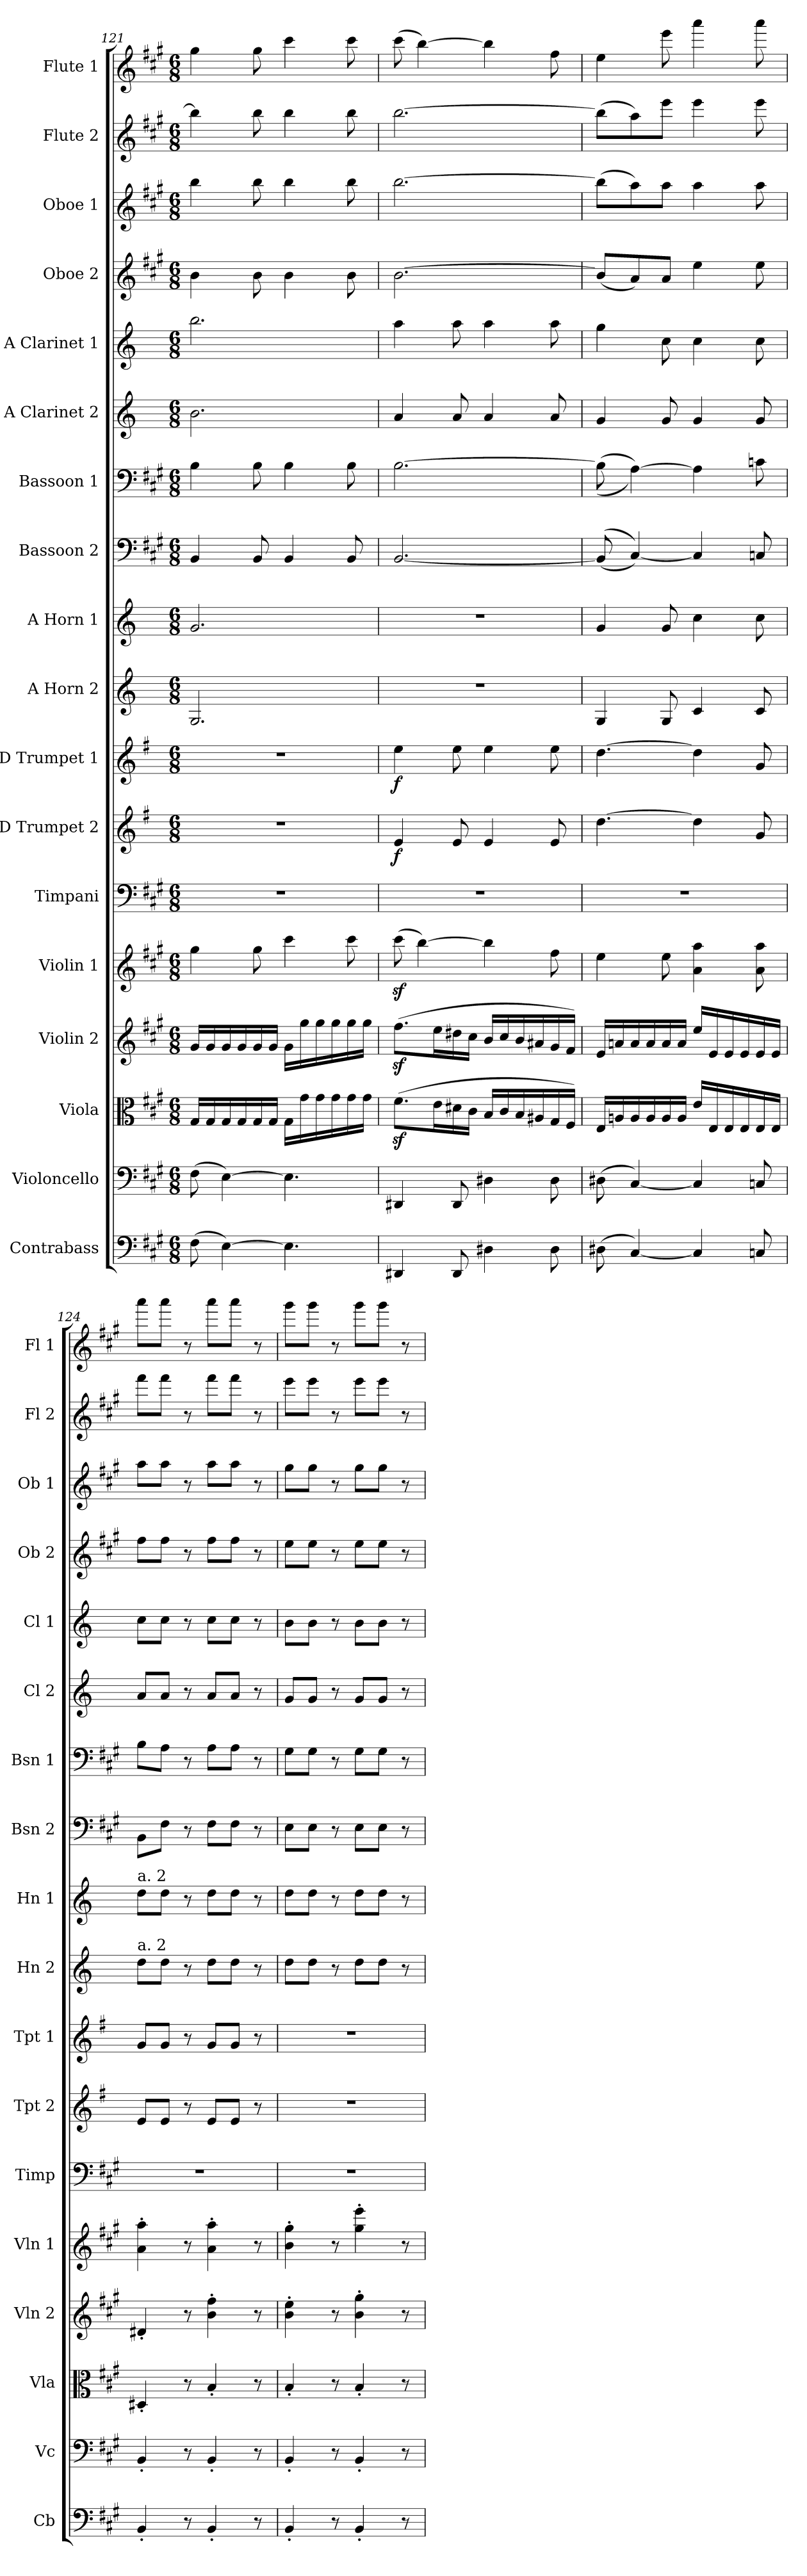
**kern	**kern	**kern	**kern	**kern	**kern	**kern	**dynam	**kern	**dynam	**kern	**kern	**kern	**kern	**kern	**kern	**kern	**kern	**kern	**kern
*part18	*part17	*part16	*part15	*part14	*part13	*part12	*part12	*part11	*part11	*part10	*part9	*part8	*part7	*part6	*part5	*part4	*part3	*part2	*part1
*staff18	*staff17	*staff16	*staff15	*staff14	*staff13	*staff12	*staff12	*staff11	*staff11	*staff10	*staff9	*staff8	*staff7	*staff6	*staff5	*staff4	*staff3	*staff2	*staff1
*I"Contrabass	*I"Violoncello	*I"Viola	*I"Violin 2	*I"Violin 1	*I"Timpani	*I"D Trumpet 2	*	*I"D Trumpet 1	*	*I"A Horn 2	*I"A Horn 1	*I"Bassoon 2	*I"Bassoon 1	*I"A Clarinet 2	*I"A Clarinet 1	*I"Oboe 2	*I"Oboe 1	*I"Flute 2	*I"Flute 1
*I'Cb	*I'Vc	*I'Vla	*I'Vln 2	*I'Vln 1	*I'Timp	*I'Tpt 2	*	*I'Tpt 1	*	*I'Hn 2	*I'Hn 1	*I'Bsn 2	*I'Bsn 1	*I'Cl 2	*I'Cl 1	*I'Ob 2	*I'Ob 1	*I'Fl 2	*I'Fl 1
*clefF4	*clefF4	*clefC3	*clefG2	*clefG2	*clefF4	*clefG2	*	*clefG2	*	*clefG2	*clefG2	*clefF4	*clefF4	*clefG2	*clefG2	*clefG2	*clefG2	*clefG2	*clefG2
*ITrd7c12	*	*	*	*	*	*ITrd-1c-2	*	*ITrd-1c-2	*	*ITrd2c3	*ITrd2c3	*	*	*ITrd2c3	*ITrd2c3	*	*	*	*
*k[f#c#g#]	*k[f#c#g#]	*k[f#c#g#]	*k[f#c#g#]	*k[f#c#g#]	*k[f#c#g#]	*k[f#c#g#]	*	*k[f#c#g#]	*	*k[f#c#g#]	*k[f#c#g#]	*k[f#c#g#]	*k[f#c#g#]	*k[f#c#g#]	*k[f#c#g#]	*k[f#c#g#]	*k[f#c#g#]	*k[f#c#g#]	*k[f#c#g#]
*M6/8	*M6/8	*M6/8	*M6/8	*M6/8	*M6/8	*M6/8	*	*M6/8	*	*M6/8	*M6/8	*M6/8	*M6/8	*M6/8	*M6/8	*M6/8	*M6/8	*M6/8	*M6/8
=121	=121	=121	=121	=121	=121	=121	=121	=121	=121	=121	=121	=121	=121	=121	=121	=121	=121	=121	=121
(8FF#\	(8F#\	16G#/LL	16g#/LL	4gg#\	2.r	2.r	.	2.r	.	2.E/	2.e/	4BB/	4B\	2.g#\	2.gg#\	4b\	4bb\	4bb\]	4gg#\
.	.	16G#/	16g#/	.	.	.	.	.	.	.	.	.	.	.	.	.	.	.	.
[4EE\)	[4E\)	16G#/	16g#/	.	.	.	.	.	.	.	.	.	.	.	.	.	.	.	.
.	.	16G#/	16g#/	.	.	.	.	.	.	.	.	.	.	.	.	.	.	.	.
.	.	16G#/	16g#/	8gg#\	.	.	.	.	.	.	.	8BB/	8B\	.	.	8b\	8bb\	8bb\	8gg#\
.	.	16G#/JJ	16g#/JJ	.	.	.	.	.	.	.	.	.	.	.	.	.	.	.	.
4.EE\]	4.E\]	16G#\LL	16g#\LL	4ccc#\	.	.	.	.	.	.	.	4BB/	4B\	.	.	4b\	4bb\	4bb\	4ccc#\
.	.	16g#\	16gg#\	.	.	.	.	.	.	.	.	.	.	.	.	.	.	.	.
.	.	16g#\	16gg#\	.	.	.	.	.	.	.	.	.	.	.	.	.	.	.	.
.	.	16g#\	16gg#\	.	.	.	.	.	.	.	.	.	.	.	.	.	.	.	.
.	.	16g#\	16gg#\	8ccc#\	.	.	.	.	.	.	.	8BB/	8B\	.	.	8b\	8bb\	8bb\	8ccc#\
.	.	16g#\JJ	16gg#\JJ	.	.	.	.	.	.	.	.	.	.	.	.	.	.	.	.
!!LO:PB:g=z
=122	=122	=122	=122	=122	=122	=122	=122	=122	=122	=122	=122	=122	=122	=122	=122	=122	=122	=122	=122
!	!	!	!	!	!	!	!LO:DY:b	!	!LO:DY:b	!	!	!	!	!	!	!	!	!	!
4DDD#X/	4DD#X/	(8.f#z<\L	(8.ff#z<\L	(8ccc#z<\	2.r	4f#/	f	4ff#\	f	2.r	2.r	[2.BB/	[2.B\	4f#/	4ff#\	[2.b\	[2.bb\	[2.bb\	(8ccc#\
.	.	.	.	[4bb\)	.	.	.	.	.	.	.	.	.	.	.	.	.	.	[4bb\)
.	.	16e\L	16ee\L	.	.	.	.	.	.	.	.	.	.	.	.	.	.	.	.
8DDD#/	8DD#/	16d#X\	16dd#X\	.	.	8f#/	.	8ff#\	.	.	.	.	.	8f#/	8ff#\	.	.	.	.
.	.	16c#\JJ	16cc#\JJ	.	.	.	.	.	.	.	.	.	.	.	.	.	.	.	.
4DD#X\	4D#X\	16B/LL	16b/LL	4bb\]	.	4f#/	.	4ff#\	.	.	.	.	.	4f#/	4ff#\	.	.	.	4bb\]
.	.	16c#/	16cc#/	.	.	.	.	.	.	.	.	.	.	.	.	.	.	.	.
.	.	16B/	16b/	.	.	.	.	.	.	.	.	.	.	.	.	.	.	.	.
.	.	16A#X/	16a#X/	.	.	.	.	.	.	.	.	.	.	.	.	.	.	.	.
8DD#\	8D#\	16G#/	16g#/	8ff#\	.	8f#/	.	8ff#\	.	.	.	.	.	8f#/	8ff#\	.	.	.	8ff#\
.	.	16F#/JJ)	16f#/JJ)	.	.	.	.	.	.	.	.	.	.	.	.	.	.	.	.
=123	=123	=123	=123	=123	=123	=123	=123	=123	=123	=123	=123	=123	=123	=123	=123	=123	=123	=123	=123
(8DD#X\	(8D#X\	16E/LL	16e/LL	4ee\	2.r	[4.ee\	.	[4.ee\	.	4E/	4e/	((8BB/]	((8B\]	4e/	4ee\	(8b/L]	(8bb\L]	(8bb\L]	4ee\
.	.	16An/	16an/	.	.	.	.	.	.	.	.	.	.	.	.	.	.	.	.
[4CC#/)	[4C#/)	16A/	16a/	.	.	.	.	.	.	.	.	[4C#/))	[4A\))	.	.	8a/)	8aa\)	8aa\)	.
.	.	16A/	16a/	.	.	.	.	.	.	.	.	.	.	.	.	.	.	.	.
.	.	16A/	16a/	8ee\	.	.	.	.	.	8E/	8e/	.	.	8e/	8a\	8a/J	8aa\J	8eee\J	8eee\
.	.	16A/JJ	16a/JJ	.	.	.	.	.	.	.	.	.	.	.	.	.	.	.	.
4CC#/]	4C#/]	16e/LL	16ee/LL	4a\ 4aa\	.	4ee\]	.	4ee\]	.	4A/	4a\	4C#/]	4A\]	4e/	4a\	4ee\	4aa\	4eee\	4aaa\
.	.	16E/	16e/	.	.	.	.	.	.	.	.	.	.	.	.	.	.	.	.
.	.	16E/	16e/	.	.	.	.	.	.	.	.	.	.	.	.	.	.	.	.
.	.	16E/	16e/	.	.	.	.	.	.	.	.	.	.	.	.	.	.	.	.
8CCn/	8Cn/	16E/	16e/	8a\ 8aa\	.	8a/	.	8a/	.	8A/	8a\	8Cn/	8cn\	8e/	8a\	8ee\	8aa\	8eee\	8aaa\
.	.	16E/JJ	16e/JJ	.	.	.	.	.	.	.	.	.	.	.	.	.	.	.	.
=124	=124	=124	=124	=124	=124	=124	=124	=124	=124	=124	=124	=124	=124	=124	=124	=124	=124	=124	=124
!	!	!	!	!	!	!	!	!	!	!	!LO:TX:a:t=a. 2	!	!	!	!	!	!	!	!
!	!	!	!	!	!	!	!	!	!	!LO:TX:a:t=a. 2	!	!	!	!	!	!	!	!	!
4BBB'/	4BB'/	4D#X'/	4d#X'/	4a\' 4aa\'	2.r	8f#/L	.	8a/L	.	8b\L	8b\L	8BB\L	8B\L	8f#/L	8a\L	8ff#\L	8aa\L	8fff#\L	8aaa\L
.	.	.	.	.	.	8f#/J	.	8a/J	.	8b\J	8b\J	8F#\J	8A\J	8f#/J	8a\J	8ff#\J	8aa\J	8fff#\J	8aaa\J
8r	8r	8r	8r	8r	.	8r	.	8r	.	8r	8r	8r	8r	8r	8r	8r	8r	8r	8r
4BBB'/	4BB'/	4B'/	4b\' 4ff#\'	4a\' 4aa\'	.	8f#/L	.	8a/L	.	8b\L	8b\L	8F#\L	8A\L	8f#/L	8a\L	8ff#\L	8aa\L	8fff#\L	8aaa\L
.	.	.	.	.	.	8f#/J	.	8a/J	.	8b\J	8b\J	8F#\J	8A\J	8f#/J	8a\J	8ff#\J	8aa\J	8fff#\J	8aaa\J
8r	8r	8r	8r	8r	.	8r	.	8r	.	8r	8r	8r	8r	8r	8r	8r	8r	8r	8r
=125	=125	=125	=125	=125	=125	=125	=125	=125	=125	=125	=125	=125	=125	=125	=125	=125	=125	=125	=125
4BBB'/	4BB'/	4B'/	4b\' 4ee\'	4b\' 4gg#\'	2.r	2.r	.	2.r	.	8b\L	8b\L	8E\L	8G#\L	8e/L	8g#\L	8ee\L	8gg#\L	8eee\L	8ggg#\L
.	.	.	.	.	.	.	.	.	.	8b\J	8b\J	8E\J	8G#\J	8e/J	8g#\J	8ee\J	8gg#\J	8eee\J	8ggg#\J
8r	8r	8r	8r	8r	.	.	.	.	.	8r	8r	8r	8r	8r	8r	8r	8r	8r	8r
4BBB'/	4BB'/	4B'/	4b\' 4gg#\'	4gg#\' 4eee\'	.	.	.	.	.	8b\L	8b\L	8E\L	8G#\L	8e/L	8g#\L	8ee\L	8gg#\L	8eee\L	8ggg#\L
.	.	.	.	.	.	.	.	.	.	8b\J	8b\J	8E\J	8G#\J	8e/J	8g#\J	8ee\J	8gg#\J	8eee\J	8ggg#\J
8r	8r	8r	8r	8r	.	.	.	.	.	8r	8r	8r	8r	8r	8r	8r	8r	8r	8r
=	=	=	=	=	=	=	=	=	=	=	=	=	=	=	=	=	=	=	=
*-	*-	*-	*-	*-	*-	*-	*-	*-	*-	*-	*-	*-	*-	*-	*-	*-	*-	*-	*-
